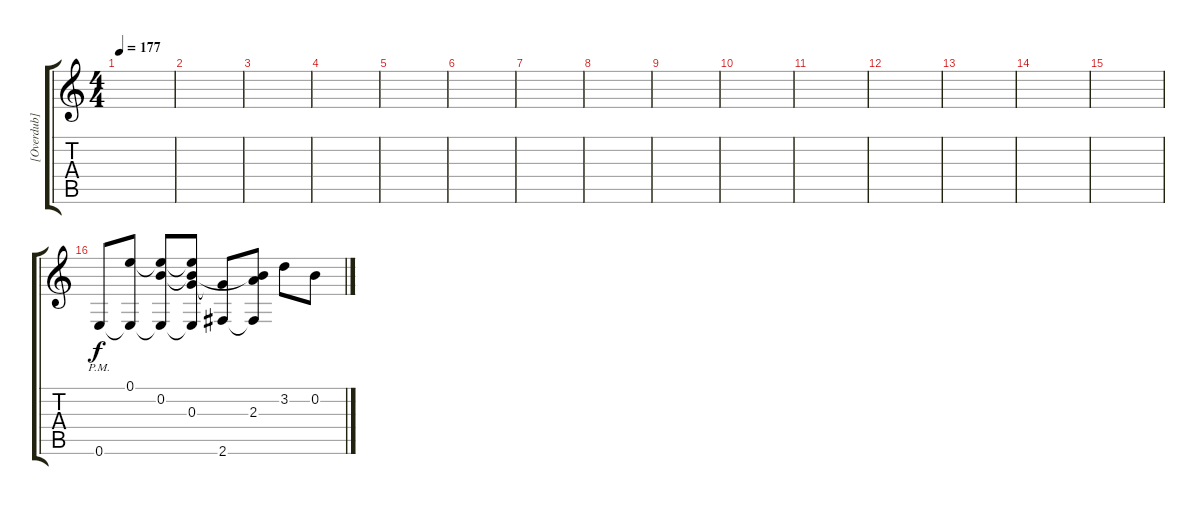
\track ("[Overdub]" "[Overdub]") {instrument distortionguitar}
\staff {score tabs}
\tuning (E4 B3 G3 D3 A2 E2) {hide}
\ts (4 4)
\tempo 177
\clef g2
\ks c
|
|
|
|
|
|
|
|
|
|
|
|
|
|
|
0.6{pm}.8{balance 1} (0.1 0.6{t}).8 (0.1{t} 0.2 0.6{t}).8 (0.1{t} 0.2{t} 0.3 0.6{t}).8 (0.3{t} 2.6).8 (0.2{t} 2.3 2.6{t}).8 3.2.8 0.2.8
